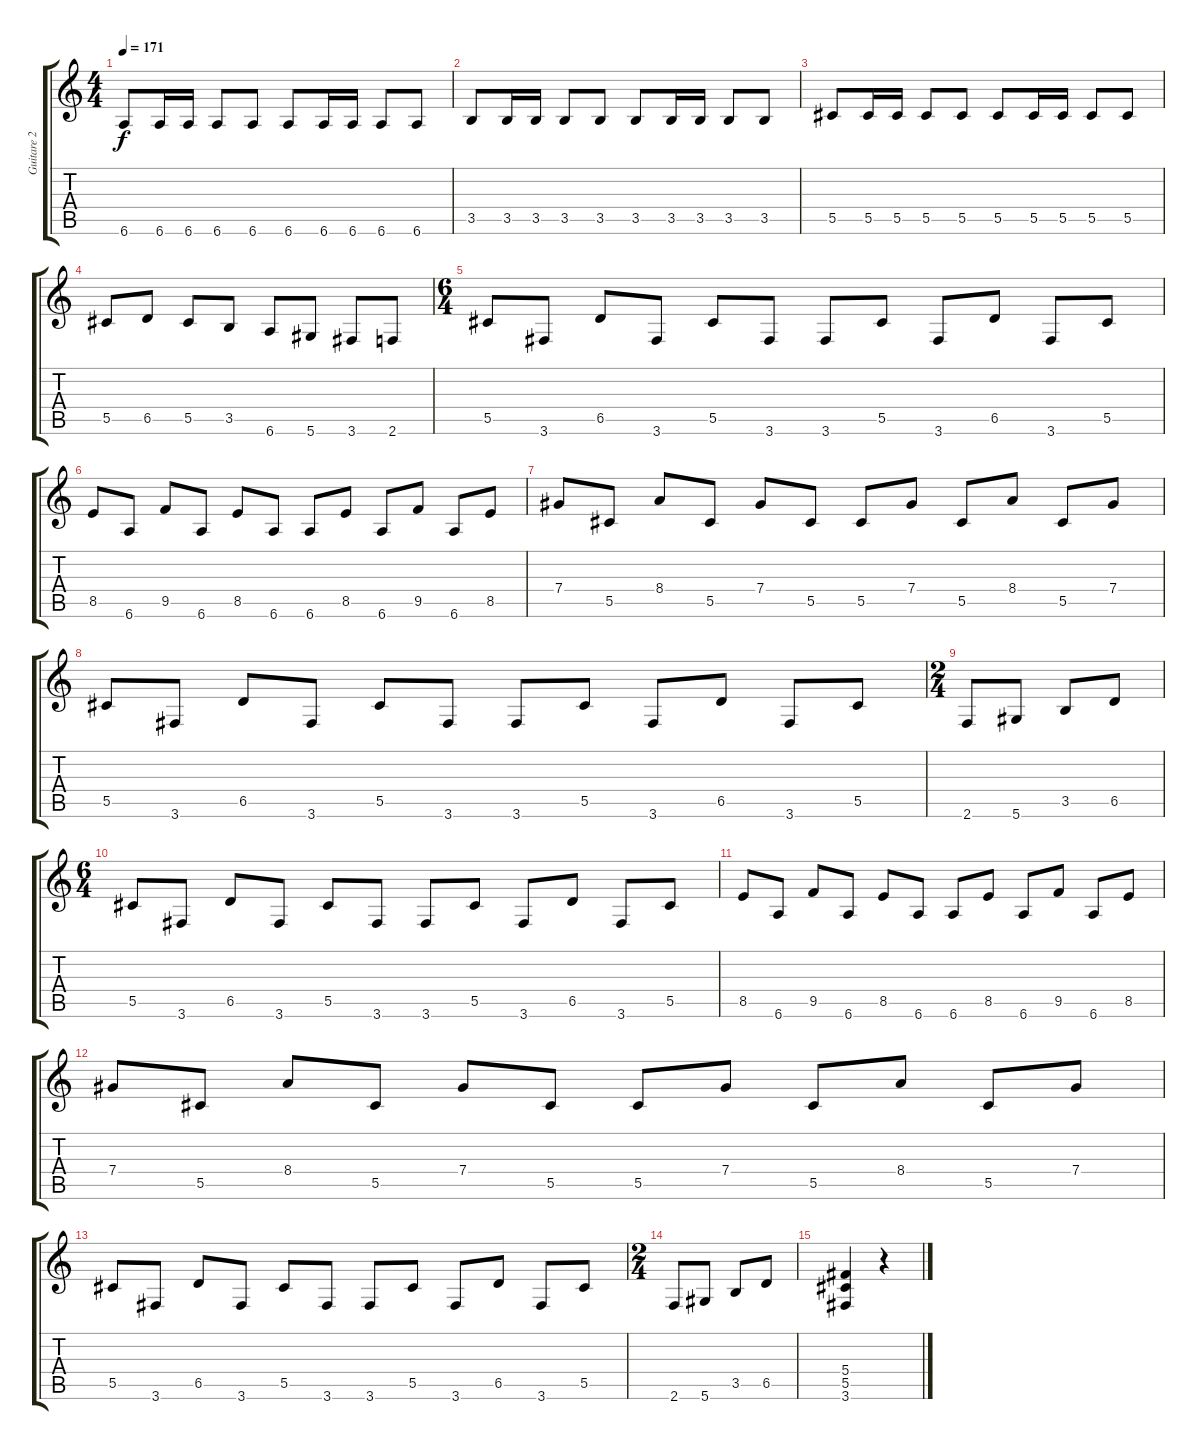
\track ("Guitare 2" "Guitare 2") {instrument distortionguitar}
\staff {score tabs}
\tuning (Eb4 Bb3 Gb3 Db3 Ab2 Eb2) {hide}
\ts (4 4)
\tempo 171
\clef g2
\ks c
6.6.8{dy f} 6.6.16 6.6.16 6.6.8 6.6.8 6.6.8 6.6.16 6.6.16 6.6.8 6.6.8 |
3.5.8 3.5.16 3.5.16 3.5.8 3.5.8 3.5.8 3.5.16 3.5.16 3.5.8 3.5.8 |
5.5.8 5.5.16 5.5.16 5.5.8 5.5.8 5.5.8 5.5.16 5.5.16 5.5.8 5.5.8 |
5.5.8 6.5.8 5.5.8 3.5.8 6.6.8 5.6.8 3.6.8 2.6.8 |
\ts (6 4)
5.5.8 3.6.8 6.5.8 3.6.8 5.5.8 3.6.8 3.6.8 5.5.8 3.6.8 6.5.8 3.6.8 5.5.8 |
8.5.8 6.6.8 9.5.8 6.6.8 8.5.8 6.6.8 6.6.8 8.5.8 6.6.8 9.5.8 6.6.8 8.5.8 |
7.4.8 5.5.8 8.4.8 5.5.8 7.4.8 5.5.8 5.5.8 7.4.8 5.5.8 8.4.8 5.5.8 7.4.8 |
5.5.8 3.6.8 6.5.8 3.6.8 5.5.8 3.6.8 3.6.8 5.5.8 3.6.8 6.5.8 3.6.8 5.5.8 |
\ts (2 4)
2.6.8 5.6.8 3.5.8 6.5.8 |
\ts (6 4)
5.5.8 3.6.8 6.5.8 3.6.8 5.5.8 3.6.8 3.6.8 5.5.8 3.6.8 6.5.8 3.6.8 5.5.8 |
8.5.8 6.6.8 9.5.8 6.6.8 8.5.8 6.6.8 6.6.8 8.5.8 6.6.8 9.5.8 6.6.8 8.5.8 |
7.4.8 5.5.8 8.4.8 5.5.8 7.4.8 5.5.8 5.5.8 7.4.8 5.5.8 8.4.8 5.5.8 7.4.8 |
5.5.8 3.6.8 6.5.8 3.6.8 5.5.8 3.6.8 3.6.8 5.5.8 3.6.8 6.5.8 3.6.8 5.5.8 |
\ts (2 4)
2.6.8 5.6.8 3.5.8 6.5.8 |
(5.4 5.5 3.6).4 r.4
